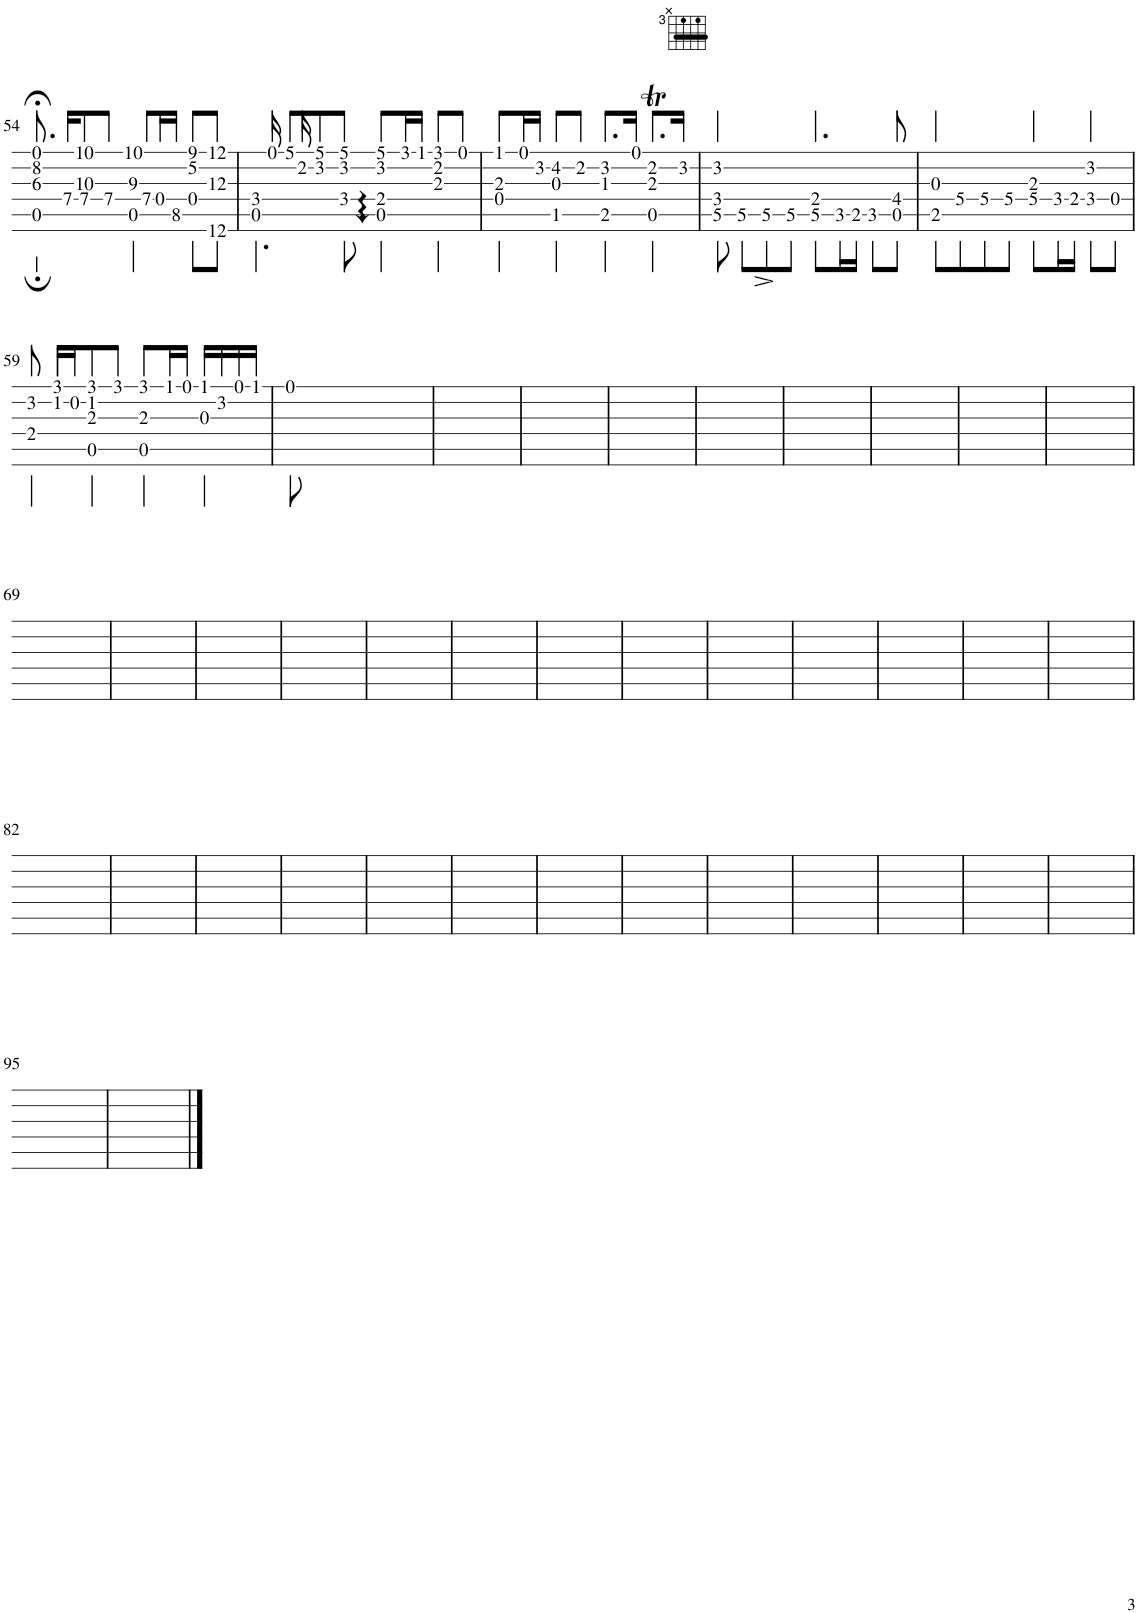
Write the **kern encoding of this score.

**kern
*part1
*staff1
*I"Guitar
*I'Guit.
!!LO:PB:g=z
*
*k[]
*M4/4
*met(c)
=54
*^
8.c#/;< 8.g/;< 8.e/;<	2AA;\
16A/KL	.
8A/ 8f/ 8dd/	.
8A/J	.
8A/L	4AA\ 4e\ 4dd\
16D/L	.
16F/JJ	.
8e/ 8cc#/L	8D\L
8g/ 8ee/J	8E\J
=55	=55
*	*^
16r	4.AA\ 4.F\	8.ryy
16e/	.	.
8a/L	.	.
.	.	16c#/
8d/ 8a/	.	4r
8d/ 8a/J	8F\	.
8d/ 8a/L	4AA\: 4E\:	2r
16g/L	.	.
16f/JJ	.	.
8g/L	4A\ 4c#\	.
8e/J	.	.
*	*v	*v
=56	=56
8f/L	4D\ 4A\
16e/L	.
16d/JJ	.
8e-/L	4BB-\ 4G\
8c#/J	.
8.d/L	4BB\ 4G#\
16e/Jk	.
8.c#t/L	4AA\ 4A\
16d/Jk	.
=57	=57
4F/ 4d/	8D\
.	8D\L
4r	8D^\
.	8D\J
4.E/	8D\L
.	16C\L
.	16BB\JJ
.	8C\L
8F#/	8AA\J
=58	=58
4G/	8BB\L
.	8G\
8r	8G\
8r	8G\J
4A/	8G\L
.	16F\L
.	16E\JJ
4d/	8F\L
.	8D\J
!!LO:LB:g=z	!!
=59	=59
*	*^
8r	4E\	8d/
8g/L	.	16c/LL
.	.	16B/JJ
8g/	4AA\ 4A\ 4c\	4r
8g/J	.	.
8g/L	4AA\ 4A\	2r
16f/L	.	.
16e/JJ	.	.
16f/LL	4G\	.
16d/	.	.
16e/	.	.
16f/JJ	.	.
*v	*v	*v
=60
8e\
8r
4r
2r
=61
1r
=62
1r
=63
1r
=64
1r
=65
1r
=66
1r
=67
1r
=68
1r
!!LO:LB:g=z
=69
1r
=70
1r
=71
1r
=72
1r
=73
1r
=74
1r
=75
1r
=76
1r
=77
1r
=78
1r
=79
1r
=80
1r
=81
1r
!!LO:LB:g=z
=82
1r
=83
1r
=84
1r
=85
1r
=86
1r
=87
1r
=88
1r
=89
1r
=90
1r
=91
1r
=92
1r
=93
1r
=94
1r
!!LO:LB:g=z
=95
1r
=96
1r
==
*-
